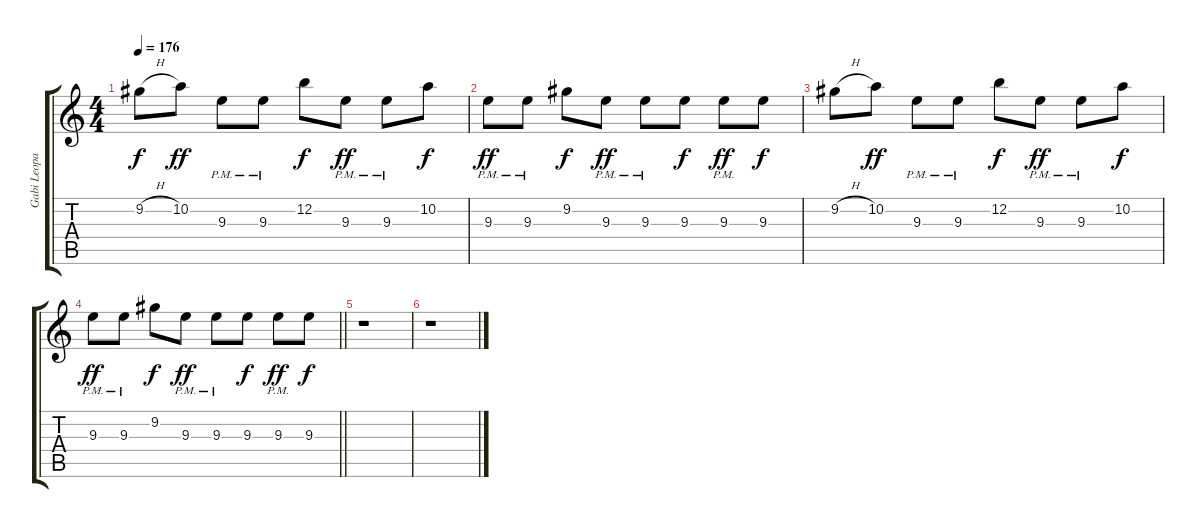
\track ("Gabi Leopardi" "Gabi Leopa") {instrument distortionguitar}
\staff {score tabs}
\tuning (E4 B3 G3 D3 A2 E2) {hide}
\ts (4 4)
\tempo 176
\clef g2
\ks c
9.2{h}.8{dy f} 10.2.8{dy ff} 9.3{pm}.8 9.3{pm}.8 12.2.8{dy f} 9.3{pm}.8{dy ff} 9.3{pm}.8 10.2.8{dy f} |
9.3{pm}.8{dy ff} 9.3{pm}.8 9.2.8{dy f} 9.3{pm}.8{dy ff} 9.3{pm}.8 9.3.8{dy f} 9.3{pm}.8{dy ff} 9.3.8{dy f} |
9.2{h}.8 10.2.8{dy ff} 9.3{pm}.8 9.3{pm}.8 12.2.8{dy f} 9.3{pm}.8{dy ff} 9.3{pm}.8 10.2.8{dy f} |
\barLineRight lightlight
9.3{pm}.8{dy ff} 9.3{pm}.8 9.2.8{dy f} 9.3{pm}.8{dy ff} 9.3{pm}.8 9.3.8{dy f} 9.3{pm}.8{dy ff} 9.3.8{dy f} |
r.1 |
r.1
